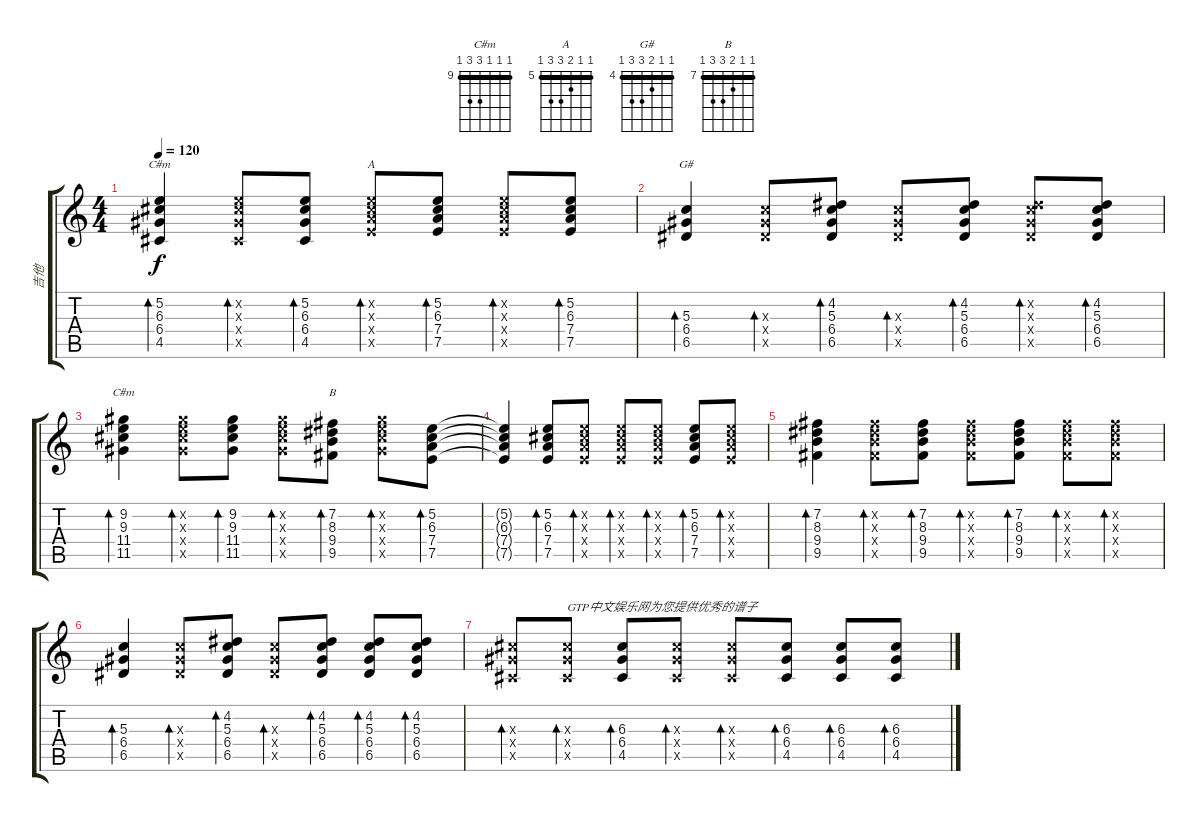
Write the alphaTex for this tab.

\track ("吉他" "吉他") {instrument electricguitarjazz}
\staff {score tabs}
\tuning (E4 B3 G3 D3 A2 E2) {hide}
\chord ("C#m" 4 5 6 6 4 x) {firstfret 4 barre 4}
\chord ("A" 5 5 6 7 7 5) {firstfret 5 barre 5}
\chord ("G#" 4 4 5 6 6 4) {firstfret 4 barre 4}
\chord ("C#m" 9 9 9 11 11 9) {firstfret 9 barre 9}
\chord ("B" 7 7 8 9 9 7) {firstfret 7 barre 7}
\ts (4 4)
\tempo 120
\clef g2
\ks c
(5.2 6.3 6.4 4.5).4{bd 60 ch "C#m" dy f} (5.2{x} 6.3{x} 6.4{x} 4.5{x}).8{bd 60} (5.2 6.3 6.4 4.5).8{bd 60} (5.2{x} 6.3{x} 7.4{x} 7.5{x}).8{bd 60 ch "A"} (5.2 6.3 7.4 7.5).8{bd 60} (5.2{x} 6.3{x} 7.4{x} 7.5{x}).8{bd 60} (5.2 6.3 7.4 7.5).8{bd 60} |
(5.3 6.4 6.5).4{bd 60 ch "G#"} (5.3{x} 6.4{x} 6.5{x}).8{bd 60} (4.2 5.3 6.4 6.5).8{bd 60} (5.3{x} 6.4{x} 6.5{x}).8{bd 60} (4.2 5.3 6.4 6.5).8{bd 60} (4.2{x} 5.3{x} 6.4{x} 6.5{x}).8{bd 60} (4.2 5.3 6.4 6.5).8{bd 60} |
(9.2 9.3 11.4 11.5).4{bd 60 ch "C#m"} (9.2{x} 9.3{x} 11.4{x} 11.5{x}).8{bd 60} (9.2 9.3 11.4 11.5).8{bd 60} (9.2{x} 9.3{x} 11.4{x} 11.5{x}).8{bd 60} (7.2 8.3 9.4 9.5).8{bd 60 ch "B"} (9.2{x} 9.3{x} 11.4{x} 11.5{x}).8{bd 60} (5.2 6.3 7.4 7.5).8{bd 60} |
(5.2{t} 6.3{t} 7.4{t} 7.5{t}).4 (5.2 6.3 7.4 7.5).8{bd 60} (5.2{x} 6.3{x} 7.4{x} 7.5{x}).8{bd 60} (5.2{x} 6.3{x} 7.4{x} 7.5{x}).8{bd 60} (5.2{x} 6.3{x} 7.4{x} 7.5{x}).8{bd 60} (5.2 6.3 7.4 7.5).8{bd 60} (5.2{x} 6.3{x} 7.4{x} 7.5{x}).8{bd 60} |
(7.2 8.3 9.4 9.5).4{bd 60 volume 4} (7.2{x} 8.3{x} 9.4{x} 9.5{x}).8{bd 60} (7.2 8.3 9.4 9.5).8{bd 60} (7.2{x} 8.3{x} 9.4{x} 9.5{x}).8{bd 60} (7.2 8.3 9.4 9.5).8{bd 60} (7.2{x} 8.3{x} 9.4{x} 9.5{x}).8{bd 60} (7.2{x} 8.3{x} 9.4{x} 9.5{x}).8{bd 60} |
(5.3 6.4 6.5).4{bd 60} (5.3{x} 6.4{x} 6.5{x}).8{bd 60} (4.2 5.3 6.4 6.5).8{bd 60} (5.3{x} 6.4{x} 6.5{x}).8{bd 60} (4.2 5.3 6.4 6.5).8{bd 60} (4.2 5.3 6.4 6.5).8{bd 60} (4.2 5.3 6.4 6.5).8{bd 60} |
(6.3{x} 6.4{x} 4.5{x}).8{bd 60} (6.3{x} 6.4{x} 4.5{x}).8{bd 60 txt "GTP中文娱乐网为您提供优秀的谱子"} (6.3 6.4 4.5).8{bd 60} (6.3{x} 6.4{x} 4.5{x}).8{bd 60} (6.3{x} 6.4{x} 4.5{x}).8{bd 60} (6.3 6.4 4.5).8{bd 60} (6.3 6.4 4.5).8{bd 60} (6.3 6.4 4.5).8{bd 60}
